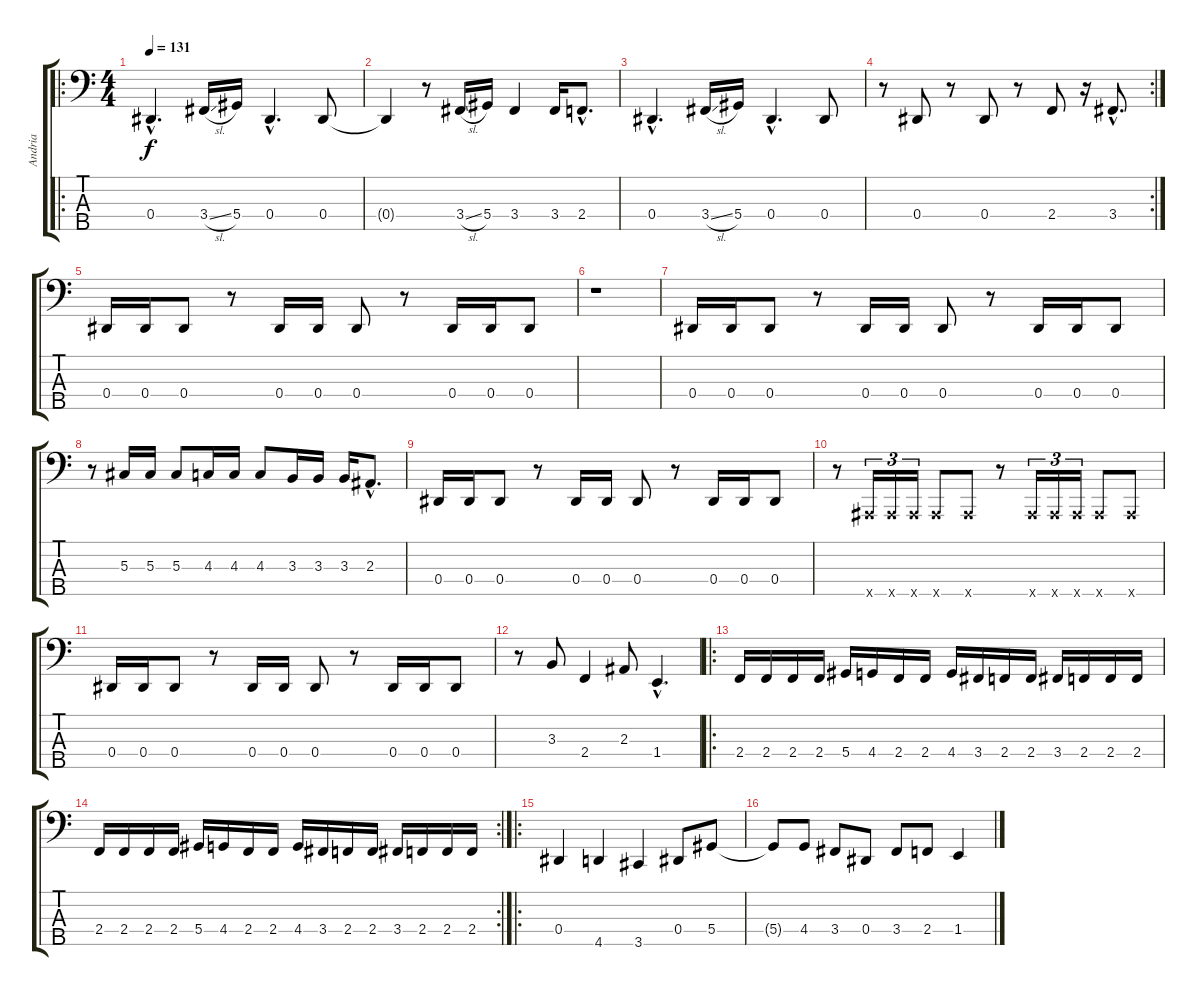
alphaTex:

\track ("Andria" "Andria") {instrument electricbasspick}
\staff {score tabs}
\tuning (Gb2 Db2 Ab1 Eb1 Bb0) {hide}
\ro
\ts (4 4)
\tempo 131
\clef f4
\ks c
0.4{hac}.4{d dy f} 3.4{sl}.16 5.4.16 0.4{hac}.4{d} 0.4.8 |
0.4{t}.4 r.8 3.4{sl}.16 5.4.16 3.4.4 3.4.16 2.4{hac}.8{d} |
0.4{hac}.4{d} 3.4{sl}.16 5.4.16 0.4{hac}.4{d} 0.4.8 |
\rc 2
r.8 0.4.8 r.8 0.4.8 r.8 2.4.8 r.16 3.4{hac}.8{d} |
0.4.16 0.4.16 0.4.8 r.8 0.4.16 0.4.16 0.4.8 r.8 0.4.16 0.4.16 0.4.8 |
r.1 |
0.4.16 0.4.16 0.4.8 r.8 0.4.16 0.4.16 0.4.8 r.8 0.4.16 0.4.16 0.4.8 |
r.8 5.3.16 5.3.16 5.3.8 4.3.16 4.3.16 4.3.8 3.3.16 3.3.16 3.3.16 2.3{hac}.8{d} |
0.4.16 0.4.16 0.4.8 r.8 0.4.16 0.4.16 0.4.8 r.8 0.4.16 0.4.16 0.4.8 |
r.8 0.5{x}.16{tu (3 2)} 0.5{x}.16{tu (3 2)} 0.5{x}.16{tu (3 2)} 0.5{x}.8 0.5{x}.8 r.8 0.5{x}.16{tu (3 2)} 0.5{x}.16{tu (3 2)} 0.5{x}.16{tu (3 2)} 0.5{x}.8 0.5{x}.8 |
0.4.16 0.4.16 0.4.8 r.8 0.4.16 0.4.16 0.4.8 r.8 0.4.16 0.4.16 0.4.8 |
r.8 3.3.8 2.4.4 2.3.8 1.4{hac}.4{d} |
\ro
2.4.16 2.4.16 2.4.16 2.4.16 5.4.16 4.4.16 2.4.16 2.4.16 4.4.16 3.4.16 2.4.16 2.4.16 3.4.16 2.4.16 2.4.16 2.4.16 |
\rc 2
2.4.16 2.4.16 2.4.16 2.4.16 5.4.16 4.4.16 2.4.16 2.4.16 4.4.16 3.4.16 2.4.16 2.4.16 3.4.16 2.4.16 2.4.16 2.4.16 |
\ro
0.4.4 4.5.4 3.5.4 0.4.8 5.4.8 |
5.4{t}.8 4.4.8 3.4.8 0.4.8 3.4.8 2.4.8 1.4.4
